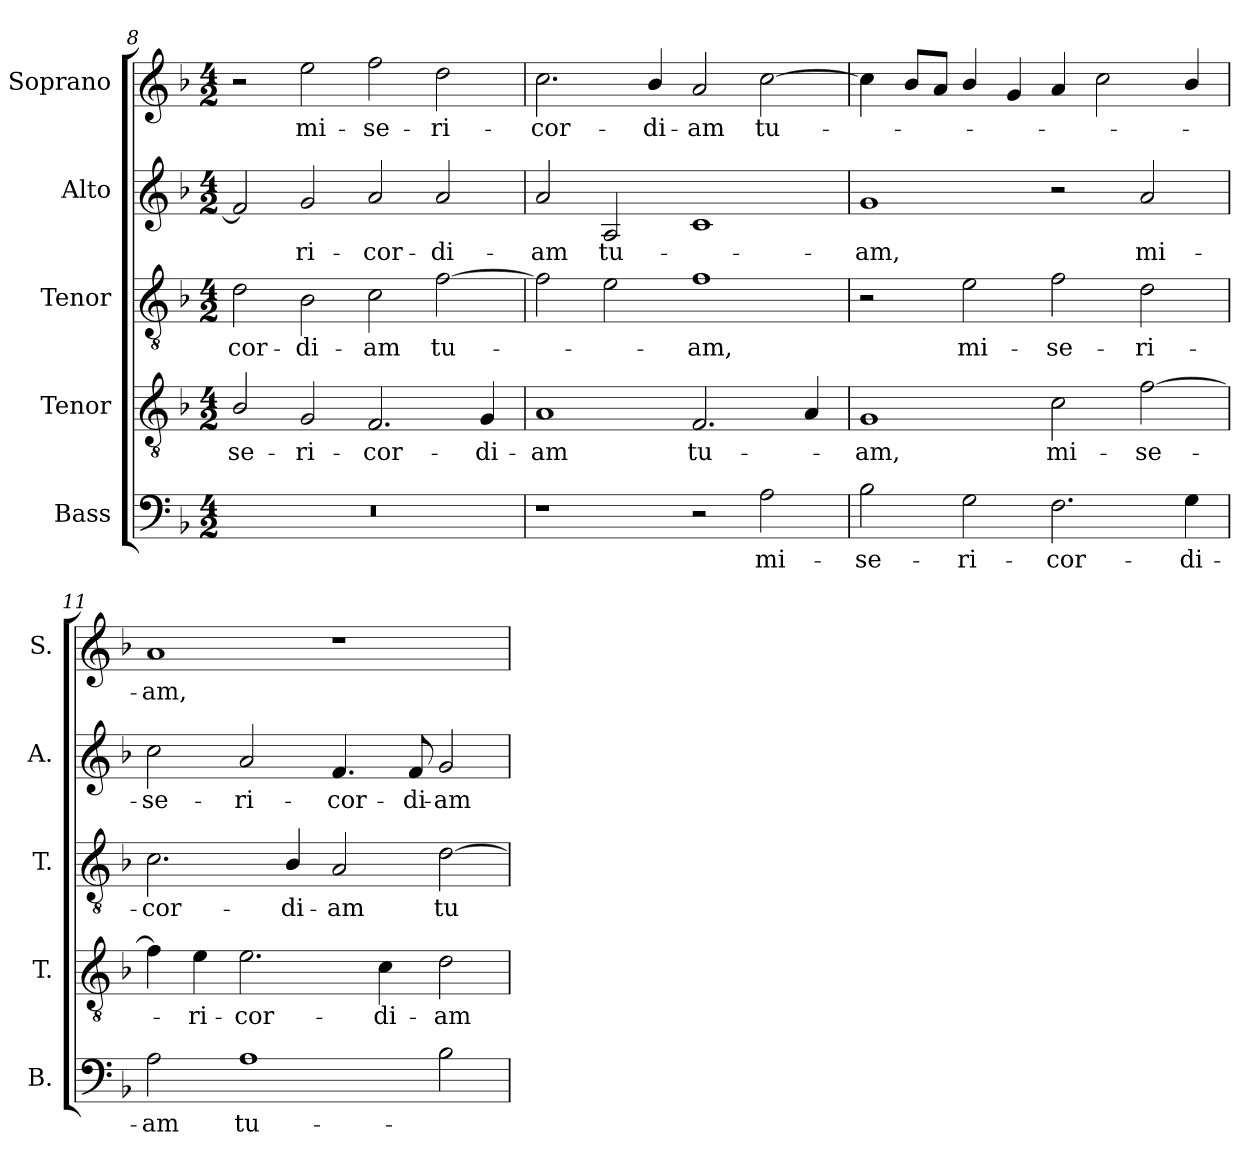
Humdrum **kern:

**kern	**text	**kern	**text	**kern	**text	**kern	**text	**kern	**text
*part5	*part5	*part4	*part4	*part3	*part3	*part2	*part2	*part1	*part1
*staff5	*staff5	*staff4	*staff4	*staff3	*staff3	*staff2	*staff2	*staff1	*staff1
*I"Bass	*	*I"Tenor	*	*I"Tenor	*	*I"Alto	*	*I"Soprano	*
*I'B.	*	*I'T.	*	*I'T.	*	*I'A.	*	*I'S.	*
*clefF4	*	*clefGv2	*	*clefGv2	*	*clefG2	*	*clefG2	*
*	*	*ITrd7c12	*	*ITrd7c12	*	*	*	*	*
*k[b-]	*	*k[b-]	*	*k[b-]	*	*k[b-]	*	*k[b-]	*
*F:	*	*F:	*	*F:	*	*F:	*	*F:	*
*M4/2	*	*M4/2	*	*M4/2	*	*M4/2	*	*M4/2	*
=8	=8	=8	=8	=8	=8	=8	=8	=8	=8
!LO:N:vis=1	!	!	!	!	!	!	!	!	!
!	!	!	!LO:LY:b:color=#000000	!	!	!	!	!	!
!	!	!	!	!	!LO:LY:b:color=#000000	!	!	!	!
0r	.	2BB-i/	-se-	2Di\	-cor-	2fi/]	.	2r	.
!	!	!	!LO:LY:b:color=#000000	!	!	!	!	!	!
!	!	!	!	!	!LO:LY:b:color=#000000	!	!	!	!
!	!	!	!	!	!	!	!LO:LY:b:color=#000000	!	!
!	!	!	!	!	!	!	!	!	!LO:LY:b:color=#000000
.	.	2GGi/	-ri-	2BB-i\	-di-	2gi/	-ri-	2eei\	mi-
!	!	!	!LO:LY:b:color=#000000	!	!	!	!	!	!
!	!	!	!	!	!LO:LY:b:color=#000000	!	!	!	!
!	!	!	!	!	!	!	!LO:LY:b:color=#000000	!	!
!	!	!	!	!	!	!	!	!	!LO:LY:b:color=#000000
.	.	2.FFi/	-cor-	2Ci\	-am	2ai/	-cor-	2ffi\	-se-
!	!	!	!	!	!LO:LY:b:color=#000000	!	!	!	!
!	!	!	!	!	!	!	!LO:LY:b:color=#000000	!	!
!	!	!	!	!	!	!	!	!	!LO:LY:b:color=#000000
.	.	.	.	[2Fi\	tu-	2ai/	-di-	2ddi\	-ri-
!	!	!	!LO:LY:b:color=#000000	!	!	!	!	!	!
.	.	4GGi/	-di-	.	.	.	.	.	.
!!LO:LB:g=z
=9	=9	=9	=9	=9	=9	=9	=9	=9	=9
!	!	!	!LO:LY:b:color=#000000	!	!	!	!	!	!
!	!	!	!	!	!	!	!LO:LY:b:color=#000000	!	!
!	!	!	!	!	!	!	!	!	!LO:LY:b:color=#000000
1r	.	1AAi	-am	2Fi\]	.	2ai/	-am	2.cci\	-cor-
!	!	!	!	!	!	!	!LO:LY:b:color=#000000	!	!
.	.	.	.	2Ei\	.	2Ai/	tu-	.	.
!	!	!	!	!	!	!	!	!	!LO:LY:b:color=#000000
.	.	.	.	.	.	.	.	4b-i/	-di-
!	!	!	!LO:LY:b:color=#000000	!	!	!	!	!	!
!	!	!	!	!	!LO:LY:b:color=#000000	!	!	!	!
!	!	!	!	!	!	!	!	!	!LO:LY:b:color=#000000
2r	.	2.FFi/	tu-	1Fi	-am,	1ci	.	2ai/	-am
!	!LO:LY:b:color=#000000	!	!	!	!	!	!	!	!
!	!	!	!	!	!	!	!	!	!LO:LY:b:color=#000000
2Ai\	mi-	.	.	.	.	.	.	[2cci\	tu-
.	.	4AAi/	.	.	.	.	.	.	.
=10	=10	=10	=10	=10	=10	=10	=10	=10	=10
!	!LO:LY:b:color=#000000	!	!	!	!	!	!	!	!
!	!	!	!LO:LY:b:color=#000000	!	!	!	!	!	!
!	!	!	!	!	!	!	!LO:LY:b:color=#000000	!	!
2B-i\	-se-	1GGi	-am,	2r	.	1gi	-am,	4cci\]	.
.	.	.	.	.	.	.	.	8b-i/L	.
.	.	.	.	.	.	.	.	8ai/J	.
!	!LO:LY:b:color=#000000	!	!	!	!	!	!	!	!
!	!	!	!	!	!LO:LY:b:color=#000000	!	!	!	!
2Gi\	-ri-	.	.	2Ei\	mi-	.	.	4b-i/	.
.	.	.	.	.	.	.	.	4gi/	.
!	!LO:LY:b:color=#000000	!	!	!	!	!	!	!	!
!	!	!	!LO:LY:b:color=#000000	!	!	!	!	!	!
!	!	!	!	!	!LO:LY:b:color=#000000	!	!	!	!
2.Fi\	-cor-	2Ci\	mi-	2Fi\	-se-	2r	.	4ai/	.
.	.	.	.	.	.	.	.	2cci\	.
!	!	!	!LO:LY:b:color=#000000	!	!	!	!	!	!
!	!	!	!	!	!LO:LY:b:color=#000000	!	!	!	!
!	!	!	!	!	!	!	!LO:LY:b:color=#000000	!	!
.	.	[2Fi\	-se-	2Di\	-ri-	2ai/	mi-	.	.
!	!LO:LY:b:color=#000000	!	!	!	!	!	!	!	!
4Gi\	-di-	.	.	.	.	.	.	4b-i/	.
=11	=11	=11	=11	=11	=11	=11	=11	=11	=11
!	!LO:LY:b:color=#000000	!	!	!	!	!	!	!	!
!	!	!	!	!	!LO:LY:b:color=#000000	!	!	!	!
!	!	!	!	!	!	!	!LO:LY:b:color=#000000	!	!
!	!	!	!	!	!	!	!	!	!LO:LY:b:color=#000000
2Ai\	-am	4Fi\]	.	2.Ci\	-cor-	2cci\	-se-	1ai	-am,
!	!	!	!LO:LY:b:color=#000000	!	!	!	!	!	!
.	.	4Ei\	-ri-	.	.	.	.	.	.
!	!LO:LY:b:color=#000000	!	!	!	!	!	!	!	!
!	!	!	!LO:LY:b:color=#000000	!	!	!	!	!	!
!	!	!	!	!	!	!	!LO:LY:b:color=#000000	!	!
1Ai	tu-	2.Ei\	-cor-	.	.	2ai/	-ri-	.	.
!	!	!	!	!	!LO:LY:b:color=#000000	!	!	!	!
.	.	.	.	4BB-i/	-di-	.	.	.	.
!	!	!	!	!	!LO:LY:b:color=#000000	!	!	!	!
!	!	!	!	!	!	!	!LO:LY:b:color=#000000	!	!
.	.	.	.	2AAi/	-am	4.fi/	-cor-	1r	.
!	!	!	!LO:LY:b:color=#000000	!	!	!	!	!	!
.	.	4Ci\	-di-	.	.	.	.	.	.
!	!	!	!	!	!	!	!LO:LY:b:color=#000000	!	!
.	.	.	.	.	.	8fi/	-di-	.	.
!	!	!	!LO:LY:b:color=#000000	!	!	!	!	!	!
!	!	!	!	!	!LO:LY:b:color=#000000	!	!	!	!
!	!	!	!	!	!	!	!LO:LY:b:color=#000000	!	!
2B-i\	.	2Di\	-am	[2Di\	tu-	2gi/	-am	.	.
=	=	=	=	=	=	=	=	=	=
*-	*-	*-	*-	*-	*-	*-	*-	*-	*-
